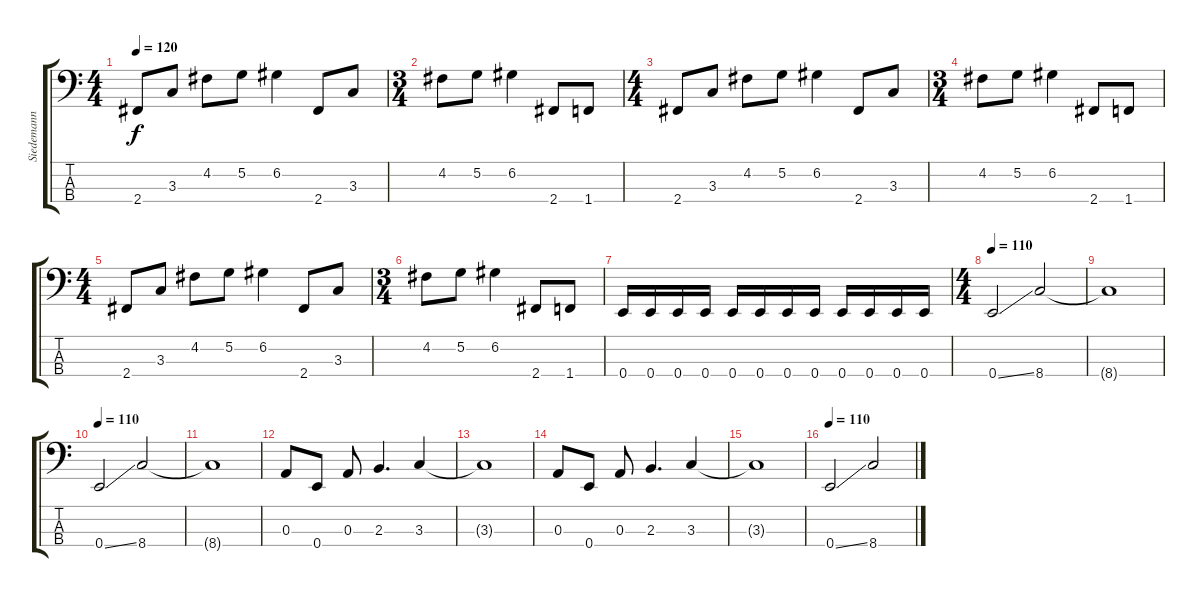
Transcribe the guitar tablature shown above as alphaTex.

\track ("Siedemann" "Siedemann") {instrument electricbassfinger}
\staff {score tabs}
\tuning (G2 D2 A1 E1) {hide}
\ts (4 4)
\tempo 120
\clef f4
\ks c
2.4.8{dy f} 3.3.8 4.2.8 5.2.8 6.2.4 2.4.8 3.3.8 |
\ts (3 4)
4.2.8 5.2.8 6.2.4 2.4.8 1.4.8 |
\ts (4 4)
2.4.8 3.3.8 4.2.8 5.2.8 6.2.4 2.4.8 3.3.8 |
\ts (3 4)
4.2.8 5.2.8 6.2.4 2.4.8 1.4.8 |
\ts (4 4)
2.4.8 3.3.8 4.2.8 5.2.8 6.2.4 2.4.8 3.3.8 |
\ts (3 4)
4.2.8 5.2.8 6.2.4 2.4.8 1.4.8 |
0.4.16 0.4.16 0.4.16 0.4.16 0.4.16 0.4.16 0.4.16 0.4.16 0.4.16 0.4.16 0.4.16 0.4.16 |
\ts (4 4)
\tempo 110
0.4{ss}.2 8.4.2 |
8.4{t}.1 |
\tempo 110
0.4{ss}.2 8.4.2 |
8.4{t}.1 |
0.3.8 0.4.8 0.3.8 2.3.4{d} 3.3.4 |
3.3{t}.1 |
0.3.8 0.4.8 0.3.8 2.3.4{d} 3.3.4 |
3.3{t}.1 |
\tempo 110
0.4{ss}.2 8.4.2
